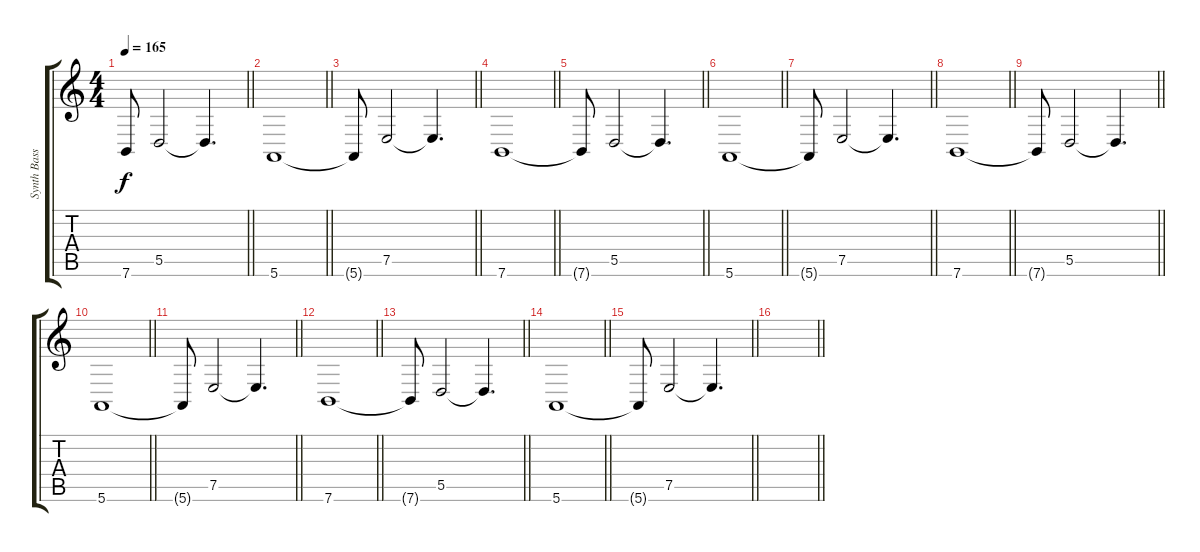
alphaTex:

\track ("Synth Bass" "Synth Bass") {instrument synthbrass1}
\staff {score tabs}
\tuning (E4 B3 G3 D3 A2 E2) {hide}
\ts (4 4)
\tempo 165
\clef g2
\barLineRight lightlight
\ks c
7.6{t}.8{dy f} 5.5.2 5.5{t}.4{d} |
\barLineRight lightlight
5.6.1 |
\barLineRight lightlight
5.6{t}.8 7.5.2 7.5{t}.4{d} |
\barLineRight lightlight
7.6.1 |
\barLineRight lightlight
7.6{t}.8 5.5.2 5.5{t}.4{d} |
\barLineRight lightlight
5.6.1 |
\barLineRight lightlight
5.6{t}.8 7.5.2 7.5{t}.4{d} |
\barLineRight lightlight
7.6.1 |
\barLineRight lightlight
7.6{t}.8 5.5.2 5.5{t}.4{d} |
\barLineRight lightlight
5.6.1 |
\barLineRight lightlight
5.6{t}.8 7.5.2 7.5{t}.4{d} |
\barLineRight lightlight
7.6.1 |
\barLineRight lightlight
7.6{t}.8 5.5.2 5.5{t}.4{d} |
\barLineRight lightlight
5.6.1 |
\barLineRight lightlight
5.6{t}.8 7.5.2 7.5{t}.4{d} |
\barLineRight lightlight
